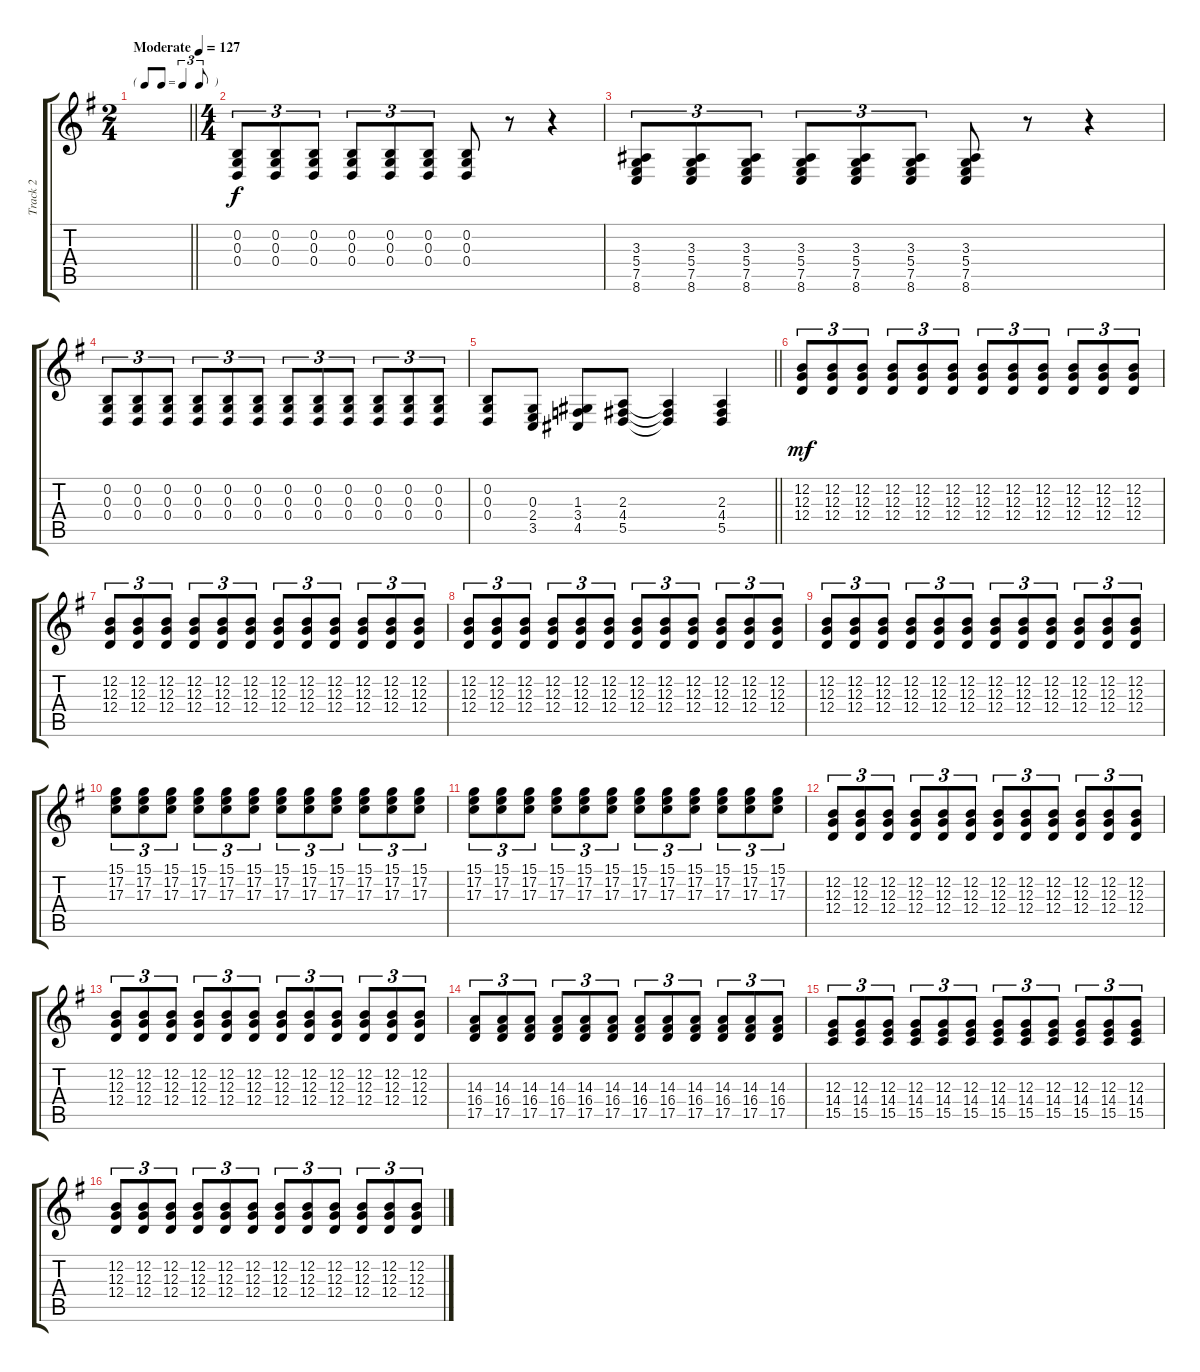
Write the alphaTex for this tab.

\track ("Track 2" "Track 2") {instrument acousticgrandpiano}
\staff {score tabs}
\tuning (E4 B3 G3 D3 A2 E2) {hide}
\ts (2 4)
\tf triplet8th
\tempo (127 "Moderate")
\clef g2
\barLineRight lightlight
\ks g
|
\ts (4 4)
(0.2 0.3 0.4).8{tu (3 2)} (0.2 0.3 0.4).8{tu (3 2)} (0.2 0.3 0.4).8{tu (3 2)} (0.2 0.3 0.4).8{tu (3 2)} (0.2 0.3 0.4).8{tu (3 2)} (0.2 0.3 0.4).8{tu (3 2)} (0.2 0.3 0.4).8 r.8 r.4 |
(3.3 5.4 7.5 8.6).8{tu (3 2)} (3.3 5.4 7.5 8.6).8{tu (3 2)} (3.3 5.4 7.5 8.6).8{tu (3 2)} (3.3 5.4 7.5 8.6).8{tu (3 2)} (3.3 5.4 7.5 8.6).8{tu (3 2)} (3.3 5.4 7.5 8.6).8{tu (3 2)} (3.3 5.4 7.5 8.6).8 r.8 r.4 |
(0.2 0.3 0.4).8{tu (3 2)} (0.2 0.3 0.4).8{tu (3 2)} (0.2 0.3 0.4).8{tu (3 2)} (0.2 0.3 0.4).8{tu (3 2)} (0.2 0.3 0.4).8{tu (3 2)} (0.2 0.3 0.4).8{tu (3 2)} (0.2 0.3 0.4).8{tu (3 2)} (0.2 0.3 0.4).8{tu (3 2)} (0.2 0.3 0.4).8{tu (3 2)} (0.2 0.3 0.4).8{tu (3 2)} (0.2 0.3 0.4).8{tu (3 2)} (0.2 0.3 0.4).8{tu (3 2)} |
\barLineRight lightlight
(0.2 0.3 0.4).8{dy f} (0.3 2.4 3.5).8 (1.3 3.4 4.5).8 (2.3 4.4 5.5).8 (2.3{t} 4.4{t} 5.5{t}).4 (2.3 4.4 5.5).4 |
(12.2 12.3 12.4).8{tu (3 2) dy mf} (12.2 12.3 12.4).8{tu (3 2)} (12.2 12.3 12.4).8{tu (3 2)} (12.2 12.3 12.4).8{tu (3 2)} (12.2 12.3 12.4).8{tu (3 2)} (12.2 12.3 12.4).8{tu (3 2)} (12.2 12.3 12.4).8{tu (3 2)} (12.2 12.3 12.4).8{tu (3 2)} (12.2 12.3 12.4).8{tu (3 2)} (12.2 12.3 12.4).8{tu (3 2)} (12.2 12.3 12.4).8{tu (3 2)} (12.2 12.3 12.4).8{tu (3 2)} |
(12.2 12.3 12.4).8{tu (3 2)} (12.2 12.3 12.4).8{tu (3 2)} (12.2 12.3 12.4).8{tu (3 2)} (12.2 12.3 12.4).8{tu (3 2)} (12.2 12.3 12.4).8{tu (3 2)} (12.2 12.3 12.4).8{tu (3 2)} (12.2 12.3 12.4).8{tu (3 2)} (12.2 12.3 12.4).8{tu (3 2)} (12.2 12.3 12.4).8{tu (3 2)} (12.2 12.3 12.4).8{tu (3 2)} (12.2 12.3 12.4).8{tu (3 2)} (12.2 12.3 12.4).8{tu (3 2)} |
(12.2 12.3 12.4).8{tu (3 2)} (12.2 12.3 12.4).8{tu (3 2)} (12.2 12.3 12.4).8{tu (3 2)} (12.2 12.3 12.4).8{tu (3 2)} (12.2 12.3 12.4).8{tu (3 2)} (12.2 12.3 12.4).8{tu (3 2)} (12.2 12.3 12.4).8{tu (3 2)} (12.2 12.3 12.4).8{tu (3 2)} (12.2 12.3 12.4).8{tu (3 2)} (12.2 12.3 12.4).8{tu (3 2)} (12.2 12.3 12.4).8{tu (3 2)} (12.2 12.3 12.4).8{tu (3 2)} |
(12.2 12.3 12.4).8{tu (3 2)} (12.2 12.3 12.4).8{tu (3 2)} (12.2 12.3 12.4).8{tu (3 2)} (12.2 12.3 12.4).8{tu (3 2)} (12.2 12.3 12.4).8{tu (3 2)} (12.2 12.3 12.4).8{tu (3 2)} (12.2 12.3 12.4).8{tu (3 2)} (12.2 12.3 12.4).8{tu (3 2)} (12.2 12.3 12.4).8{tu (3 2)} (12.2 12.3 12.4).8{tu (3 2)} (12.2 12.3 12.4).8{tu (3 2)} (12.2 12.3 12.4).8{tu (3 2)} |
(15.1 17.2 17.3).8{tu (3 2)} (15.1 17.2 17.3).8{tu (3 2)} (15.1 17.2 17.3).8{tu (3 2)} (15.1 17.2 17.3).8{tu (3 2)} (15.1 17.2 17.3).8{tu (3 2)} (15.1 17.2 17.3).8{tu (3 2)} (15.1 17.2 17.3).8{tu (3 2)} (15.1 17.2 17.3).8{tu (3 2)} (15.1 17.2 17.3).8{tu (3 2)} (15.1 17.2 17.3).8{tu (3 2)} (15.1 17.2 17.3).8{tu (3 2)} (15.1 17.2 17.3).8{tu (3 2)} |
(15.1 17.2 17.3).8{tu (3 2)} (15.1 17.2 17.3).8{tu (3 2)} (15.1 17.2 17.3).8{tu (3 2)} (15.1 17.2 17.3).8{tu (3 2)} (15.1 17.2 17.3).8{tu (3 2)} (15.1 17.2 17.3).8{tu (3 2)} (15.1 17.2 17.3).8{tu (3 2)} (15.1 17.2 17.3).8{tu (3 2)} (15.1 17.2 17.3).8{tu (3 2)} (15.1 17.2 17.3).8{tu (3 2)} (15.1 17.2 17.3).8{tu (3 2)} (15.1 17.2 17.3).8{tu (3 2)} |
(12.2 12.3 12.4).8{tu (3 2)} (12.2 12.3 12.4).8{tu (3 2)} (12.2 12.3 12.4).8{tu (3 2)} (12.2 12.3 12.4).8{tu (3 2)} (12.2 12.3 12.4).8{tu (3 2)} (12.2 12.3 12.4).8{tu (3 2)} (12.2 12.3 12.4).8{tu (3 2)} (12.2 12.3 12.4).8{tu (3 2)} (12.2 12.3 12.4).8{tu (3 2)} (12.2 12.3 12.4).8{tu (3 2)} (12.2 12.3 12.4).8{tu (3 2)} (12.2 12.3 12.4).8{tu (3 2)} |
(12.2 12.3 12.4).8{tu (3 2)} (12.2 12.3 12.4).8{tu (3 2)} (12.2 12.3 12.4).8{tu (3 2)} (12.2 12.3 12.4).8{tu (3 2)} (12.2 12.3 12.4).8{tu (3 2)} (12.2 12.3 12.4).8{tu (3 2)} (12.2 12.3 12.4).8{tu (3 2)} (12.2 12.3 12.4).8{tu (3 2)} (12.2 12.3 12.4).8{tu (3 2)} (12.2 12.3 12.4).8{tu (3 2)} (12.2 12.3 12.4).8{tu (3 2)} (12.2 12.3 12.4).8{tu (3 2)} |
(14.3 16.4 17.5).8{tu (3 2)} (14.3 16.4 17.5).8{tu (3 2)} (14.3 16.4 17.5).8{tu (3 2)} (14.3 16.4 17.5).8{tu (3 2)} (14.3 16.4 17.5).8{tu (3 2)} (14.3 16.4 17.5).8{tu (3 2)} (14.3 16.4 17.5).8{tu (3 2)} (14.3 16.4 17.5).8{tu (3 2)} (14.3 16.4 17.5).8{tu (3 2)} (14.3 16.4 17.5).8{tu (3 2)} (14.3 16.4 17.5).8{tu (3 2)} (14.3 16.4 17.5).8{tu (3 2)} |
(12.3 14.4 15.5).8{tu (3 2)} (12.3 14.4 15.5).8{tu (3 2)} (12.3 14.4 15.5).8{tu (3 2)} (12.3 14.4 15.5).8{tu (3 2)} (12.3 14.4 15.5).8{tu (3 2)} (12.3 14.4 15.5).8{tu (3 2)} (12.3 14.4 15.5).8{tu (3 2)} (12.3 14.4 15.5).8{tu (3 2)} (12.3 14.4 15.5).8{tu (3 2)} (12.3 14.4 15.5).8{tu (3 2)} (12.3 14.4 15.5).8{tu (3 2)} (12.3 14.4 15.5).8{tu (3 2)} |
(12.2 12.3 12.4).8{tu (3 2)} (12.2 12.3 12.4).8{tu (3 2)} (12.2 12.3 12.4).8{tu (3 2)} (12.2 12.3 12.4).8{tu (3 2)} (12.2 12.3 12.4).8{tu (3 2)} (12.2 12.3 12.4).8{tu (3 2)} (12.2 12.3 12.4).8{tu (3 2)} (12.2 12.3 12.4).8{tu (3 2)} (12.2 12.3 12.4).8{tu (3 2)} (12.2 12.3 12.4).8{tu (3 2)} (12.2 12.3 12.4).8{tu (3 2)} (12.2 12.3 12.4).8{tu (3 2)}
